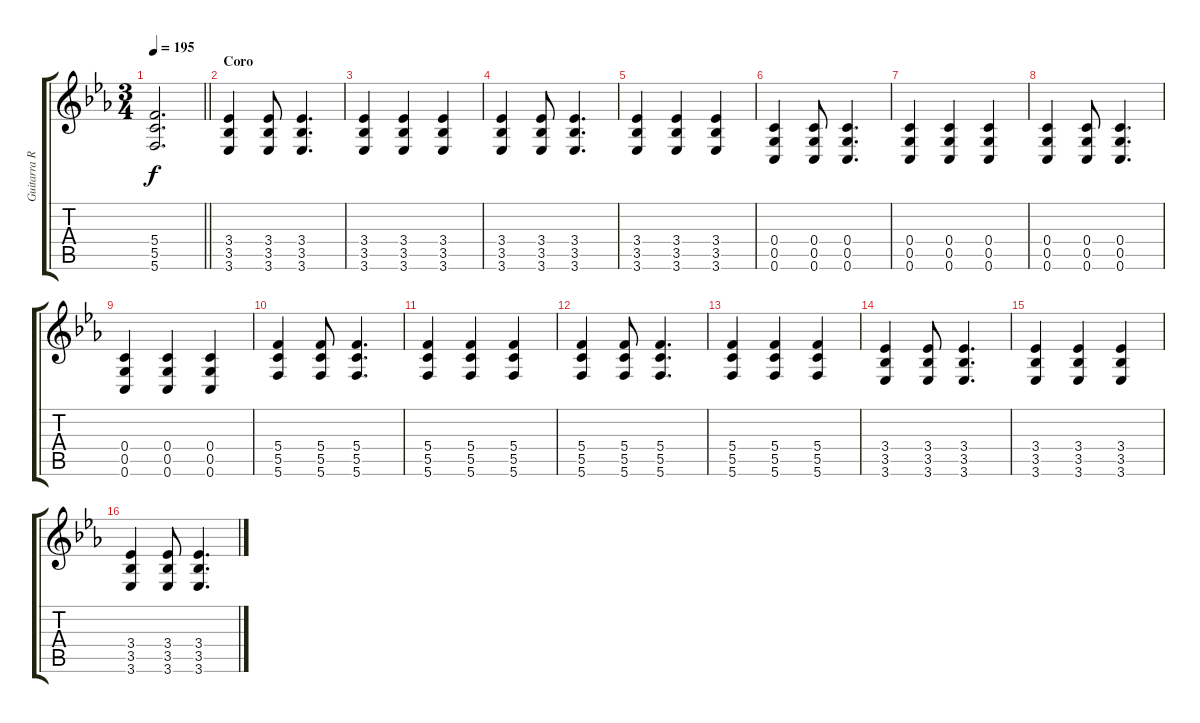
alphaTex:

\track ("Guitarra Rítmica" "Guitarra R") {instrument distortionguitar}
\staff {score tabs}
\tuning (D4 A3 F3 C3 G2 C2) {hide}
\ts (3 4)
\tempo 195
\clef g2
\barLineRight lightlight
\ks eb
(5.4{t} 5.5{t} 5.6{t}).2{d dy f} |
\section ("" "Coro")
(3.4 3.5 3.6).4 (3.4 3.5 3.6).8 (3.4 3.5 3.6).4{d} |
(3.4 3.5 3.6).4 (3.4 3.5 3.6).4 (3.4 3.5 3.6).4 |
(3.4 3.5 3.6).4 (3.4 3.5 3.6).8 (3.4 3.5 3.6).4{d} |
(3.4 3.5 3.6).4 (3.4 3.5 3.6).4 (3.4 3.5 3.6).4 |
(0.4 0.5 0.6).4 (0.4 0.5 0.6).8 (0.4 0.5 0.6).4{d} |
(0.4 0.5 0.6).4 (0.4 0.5 0.6).4 (0.4 0.5 0.6).4 |
(0.4 0.5 0.6).4 (0.4 0.5 0.6).8 (0.4 0.5 0.6).4{d} |
(0.4 0.5 0.6).4 (0.4 0.5 0.6).4 (0.4 0.5 0.6).4 |
(5.4 5.5 5.6).4 (5.4 5.5 5.6).8 (5.4 5.5 5.6).4{d} |
(5.4 5.5 5.6).4 (5.4 5.5 5.6).4 (5.4 5.5 5.6).4 |
(5.4 5.5 5.6).4 (5.4 5.5 5.6).8 (5.4 5.5 5.6).4{d} |
(5.4 5.5 5.6).4 (5.4 5.5 5.6).4 (5.4 5.5 5.6).4 |
(3.4 3.5 3.6).4 (3.4 3.5 3.6).8 (3.4 3.5 3.6).4{d} |
(3.4 3.5 3.6).4 (3.4 3.5 3.6).4 (3.4 3.5 3.6).4 |
(3.4 3.5 3.6).4 (3.4 3.5 3.6).8 (3.4 3.5 3.6).4{d}
